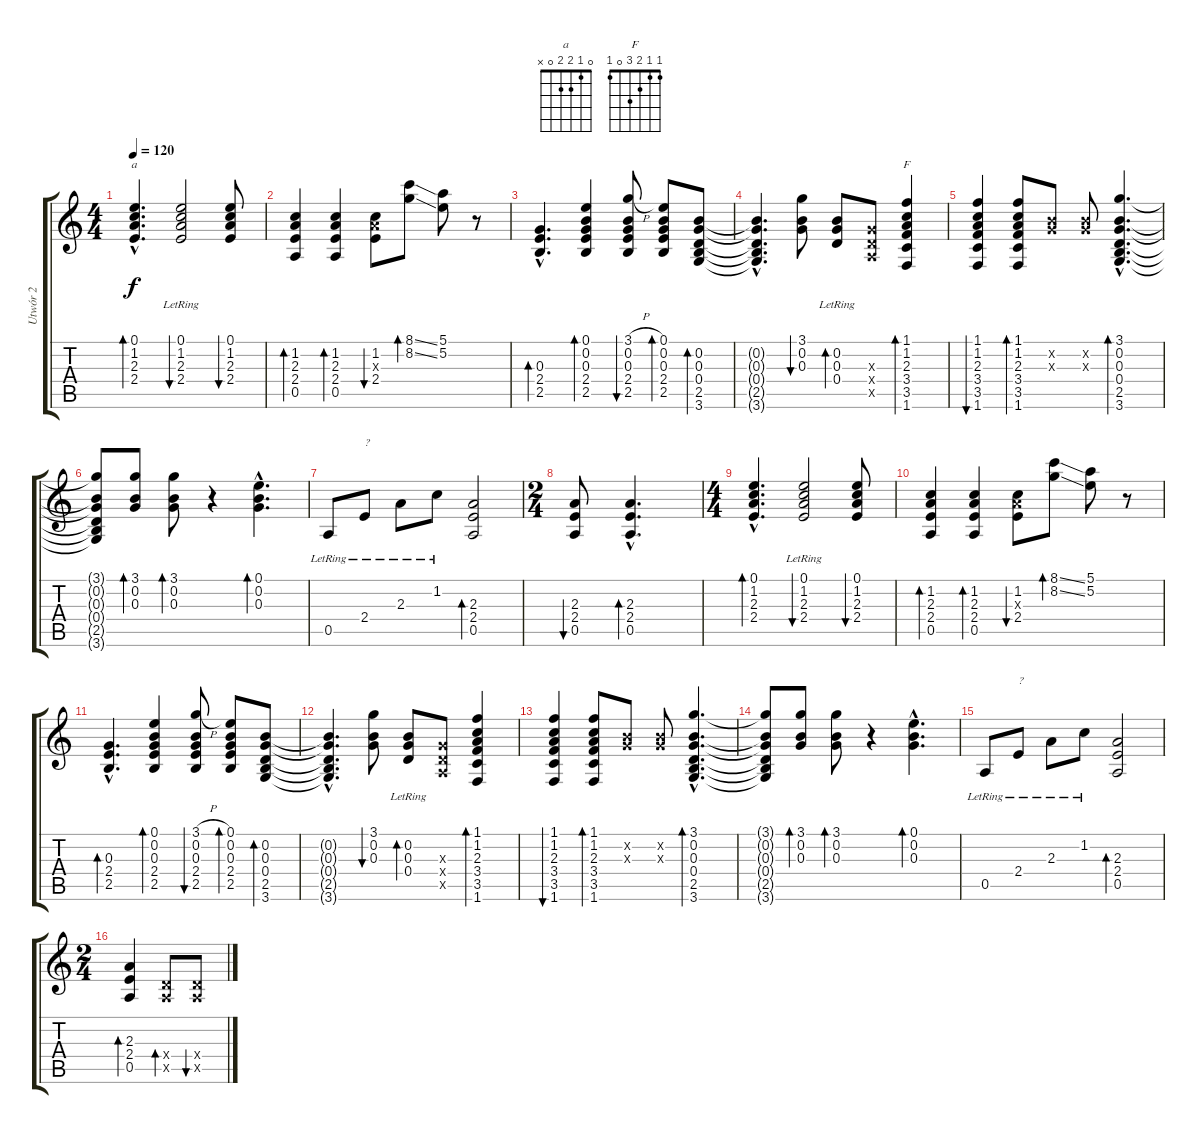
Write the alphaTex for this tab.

\track ("Utwór 2" "Utwór 2") {instrument electricguitarclean}
\staff {score tabs}
\tuning (E4 B3 G3 D3 A2 E2) {hide}
\chord ("a" 0 1 2 2 0 x)
\chord ("F" 1 1 2 3 0 1)
\ts (4 4)
\tempo 120
\clef g2
\ks c
(0.1{hac} 1.2{hac} 2.3{hac} 2.4{hac}).4{d bd 120 ch "a" dy f} (0.1{lr} 1.2{lr} 2.3{lr} 2.4{lr}).2{bu 30} (0.1 1.2 2.3 2.4).8{bu 30} |
(1.2 2.3 2.4 0.5).4{bd 30} (1.2 2.3 2.4 0.5).4{bd 60} (1.2 2.3{x} 2.4).8{bu 60} (8.1{ss} 8.2{ss}).8{bd 60} (5.1 5.2).8 r.8 |
(0.3{hac} 2.4{hac} 2.5{hac}).4{d bd 60} (0.1 0.2 0.3 2.4 2.5).4{bd 60} (3.1{h} 0.2 0.3 2.4 2.5).8{bu 60} (0.1 0.2 0.3 2.4 2.5).8{bd 60} (0.2 0.3 0.4 2.5 3.6).8{bd 60} |
(0.2{hac t} 0.3{hac t} 0.4{hac t} 2.5{hac t} 3.6{hac t}).4{d} (3.1 0.2 0.3).8{bu 60} (0.2{lr} 0.3{lr} 0.4).8{bd 60} (0.3{x} 0.4{x} 0.5{x}).8 (1.1 1.2 2.3 3.4 3.5 1.6).4{bd 60 ch "F"} |
(1.1 1.2 2.3 3.4 3.5 1.6).4{bu 60} (1.1 1.2 2.3 3.4 3.5 1.6).8{bd 60} (0.2{x} 0.3{x}).8 (0.2{x} 0.3{x}).8 (3.1{hac} 0.2{hac} 0.3{hac} 0.4{hac} 2.5{hac} 3.6{hac}).4{d bd 60} |
(3.1{t} 0.2{t} 0.3{t} 0.4{t} 2.5{t} 3.6{t}).8 (3.1 0.2 0.3).8{bd 30} (3.1 0.2 0.3).8{bd 30} r.4 (0.1{hac} 0.2{hac} 0.3{hac}).4{d bd 60} |
0.5{lr}.8 2.4{lr}.8{txt "?"} 2.3{lr}.8 1.2{lr}.8 (2.3 2.4 0.5).2{bd 60} |
\ts (2 4)
(2.3 2.4 0.5).8{bu 30} (2.3{hac} 2.4{hac} 0.5{hac}).4{d bd 30} |
\ts (4 4)
(0.1{hac} 1.2{hac} 2.3{hac} 2.4{hac}).4{d bd 120} (0.1{lr} 1.2{lr} 2.3{lr} 2.4{lr}).2{bu 30} (0.1 1.2 2.3 2.4).8{bu 30} |
(1.2 2.3 2.4 0.5).4{bd 30} (1.2 2.3 2.4 0.5).4{bd 60} (1.2 2.3{x} 2.4).8{bu 60} (8.1{ss} 8.2{ss}).8{bd 60} (5.1 5.2).8 r.8 |
(0.3{hac} 2.4{hac} 2.5{hac}).4{d bd 60} (0.1 0.2 0.3 2.4 2.5).4{bd 60} (3.1{h} 0.2 0.3 2.4 2.5).8{bu 60} (0.1 0.2 0.3 2.4 2.5).8{bd 60} (0.2 0.3 0.4 2.5 3.6).8{bd 60} |
(0.2{hac t} 0.3{hac t} 0.4{hac t} 2.5{hac t} 3.6{hac t}).4{d} (3.1 0.2 0.3).8{bu 60} (0.2{lr} 0.3{lr} 0.4).8{bd 60} (0.3{x} 0.4{x} 0.5{x}).8 (1.1 1.2 2.3 3.4 3.5 1.6).4{bd 60} |
(1.1 1.2 2.3 3.4 3.5 1.6).4{bu 60} (1.1 1.2 2.3 3.4 3.5 1.6).8{bd 60} (0.2{x} 0.3{x}).8 (0.2{x} 0.3{x}).8 (3.1{hac} 0.2{hac} 0.3{hac} 0.4{hac} 2.5{hac} 3.6{hac}).4{d bd 60} |
(3.1{t} 0.2{t} 0.3{t} 0.4{t} 2.5{t} 3.6{t}).8 (3.1 0.2 0.3).8{bd 30} (3.1 0.2 0.3).8{bd 30} r.4 (0.1{hac} 0.2{hac} 0.3{hac}).4{d bd 60} |
0.5{lr}.8 2.4{lr}.8{txt "?"} 2.3{lr}.8 1.2{lr}.8 (2.3 2.4 0.5).2{bd 60} |
\ts (2 4)
(2.3 2.4 0.5).4{bd 30} (0.4{x} 0.5{x}).8{bd 30} (0.4{x} 0.5{x}).8{bu 30}
